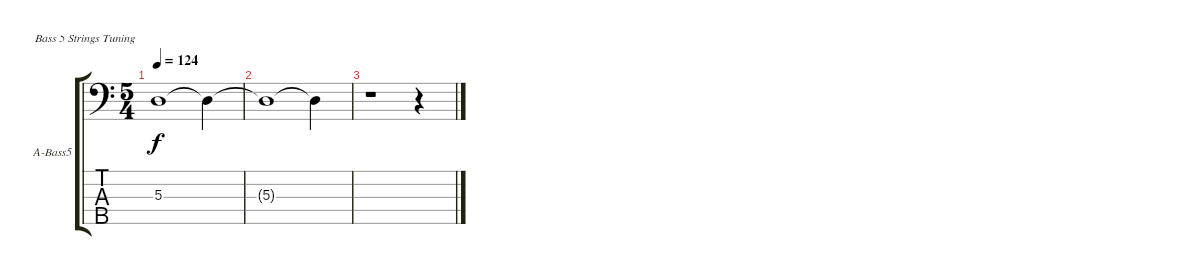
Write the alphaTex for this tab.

\bracketExtendMode groupsimilarinstruments
\firstSystemTrackNameOrientation horizontal
\otherSystemsTrackNameOrientation horizontal
\track ("Bass" "A-Bass5") {instrument lead8bassandlead}
\staff {score tabs}
\tuning (G2 D2 A1 E1 B0)
\displaytranspose 12
\ts (5 4)
\tempo 124
\clef f4
\ks aminor
5.3.1{dy f} 5.3{t}.4 |
5.3{t}.1 5.3{t}.4 |
r.1 r.4
